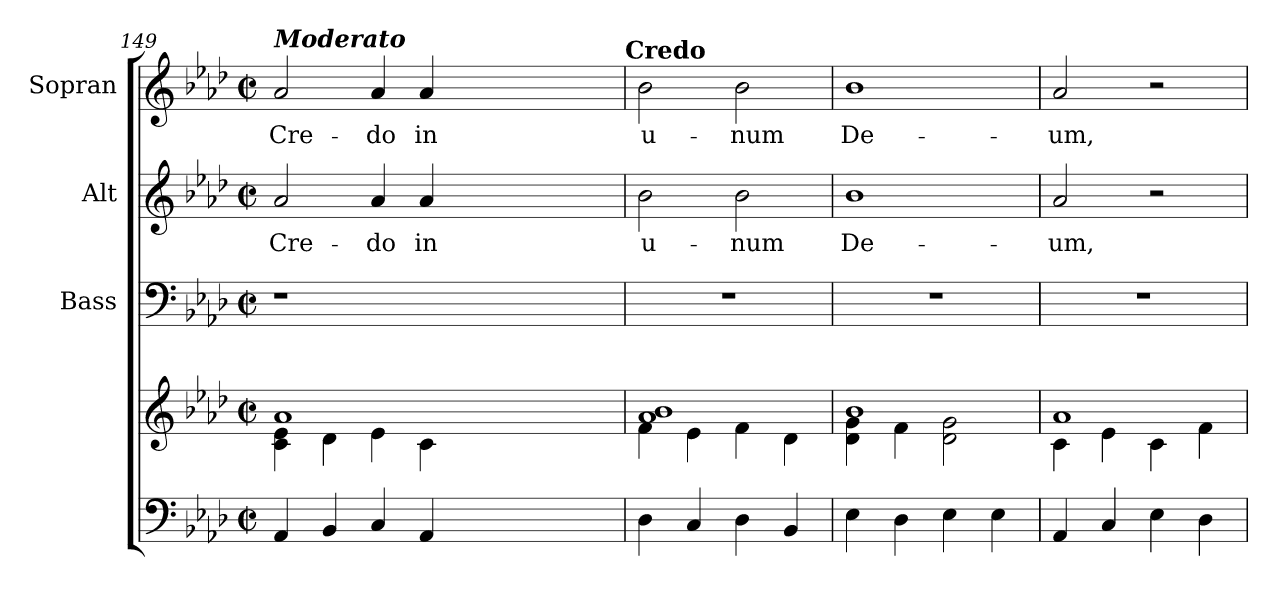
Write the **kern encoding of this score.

**kern	**kern	**kern	**kern	**text	**kern	**text
*part4	*part4	*part3	*part2	*part2	*part1	*part1
*staff5	*staff4	*staff3	*staff2	*staff2	*staff1	*staff1
*	*	*I"Bass	*I"Alt	*	*I"Sopran	*
*	*	*I'B.	*I'A.	*	*I'S.	*
!!LO:LB:g=z
*clefF4	*clefG2	*clefF4	*clefG2	*	*clefG2	*
*k[b-e-a-d-]	*k[b-e-a-d-]	*k[b-e-a-d-]	*k[b-e-a-d-]	*	*k[b-e-a-d-]	*
*A-:	*A-:	*A-:	*A-:	*	*A-:	*
*M2/2	*M2/2	*M2/2	*M2/2	*	*M2/2	*
*met(c|)	*met(c|)	*met(c|)	*met(c|)	*	*met(c|)	*
=149	=149	=149	=149	=149	=149	=149
*	*^	*	*	*	*	*
!	!	!	!	!	!	!LO:TX:a:Bi:t=Moderato	!
!	!	!	!	!	!LO:LY:b	!	!LO:LY:b
4AA-/	1a-	4c\ 4e-\	1r	2a-/	Cre-	2a-/	Cre-
4BB-/	.	4d-\	.	.	.	.	.
!	!	!	!	!	!LO:LY:b	!	!LO:LY:b
4C/	.	4e-\	.	4a-/	-do	4a-/	-do
!	!	!	!	!	!LO:LY:b	!	!LO:LY:b
4AA-/	.	4c\	.	4a-/	in	4a-/	in
1..ryy	1..ryy	1..ryy	1..ryy	1..ryy	.	1..ryy	.
!	!	!	!	!	!	!LO:TX:a:B:t=Credo	!
=150	=150	=150	=150	=150	=150	=150	=150
!	!	!	!	!	!LO:LY:b	!	!LO:LY:b
4D-\	1a- 1b-	4f\	1r	2b-\	u-	2b-\	u-
4C/	.	4e-\	.	.	.	.	.
!	!	!	!	!	!LO:LY:b	!	!LO:LY:b
4D-\	.	4f\	.	2b-\	-num	2b-\	-num
4BB-/	.	4d-\	.	.	.	.	.
=151	=151	=151	=151	=151	=151	=151	=151
!	!	!	!	!	!LO:LY:b	!	!LO:LY:b
4E-\	1b-	4d-\ 4g\	1r	1b-	De-	1b-	De-
4D-\	.	4f\	.	.	.	.	.
4E-\	.	2d-\ 2g\	.	.	.	.	.
4E-\	.	.	.	.	.	.	.
=152	=152	=152	=152	=152	=152	=152	=152
!	!	!	!	!	!LO:LY:b	!	!LO:LY:b
4AA-/	1a-	4c\	1r	2a-/	-um,	2a-/	-um,
4C/	.	4e-\	.	.	.	.	.
4E-\	.	4c\	.	2r	.	2r	.
4D-\	.	4f\	.	.	.	.	.
*	*v	*v	*	*	*	*	*
=	=	=	=	=	=	=
*-	*-	*-	*-	*-	*-	*-
